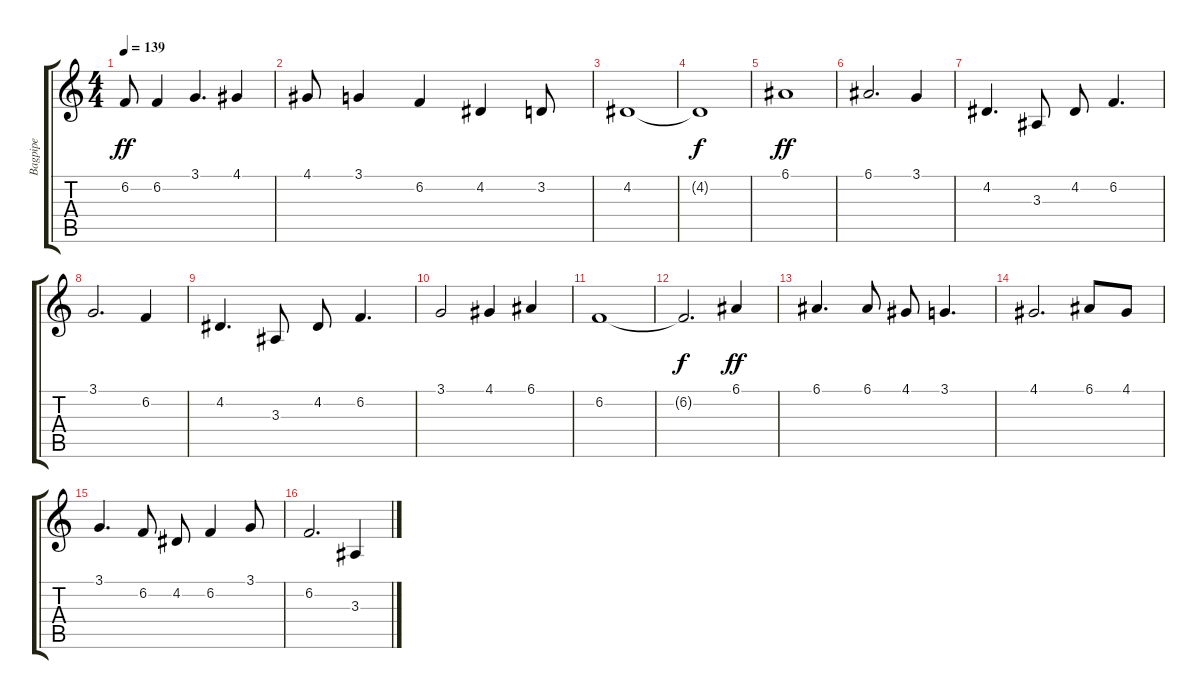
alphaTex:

\track ("Bagpipe" "Bagpipe") {solo instrument bagpipe}
\staff {score tabs}
\tuning (E4 B3 G3 D3 A2 E2) {hide}
\ts (4 4)
\tempo 139
\clef g2
\ks c
6.2.8{dy ff} 6.2.4 3.1.4{d} 4.1.4 |
4.1.8 3.1.4 6.2.4 4.2.4 3.2.8 |
4.2.1 |
4.2{t}.1{dy f} |
6.1.1{dy ff} |
6.1.2{d} 3.1.4 |
4.2.4{d} 3.3.8 4.2.8 6.2.4{d} |
3.1.2{d} 6.2.4 |
4.2.4{d} 3.3.8 4.2.8 6.2.4{d} |
3.1.2 4.1.4 6.1.4 |
6.2.1 |
6.2{t}.2{d dy f} 6.1.4{dy ff} |
6.1.4{d} 6.1.8 4.1.8 3.1.4{d} |
4.1.2{d} 6.1.8 4.1.8 |
3.1.4{d} 6.2.8 4.2.8 6.2.4 3.1.8 |
6.2.2{d} 3.3.4
